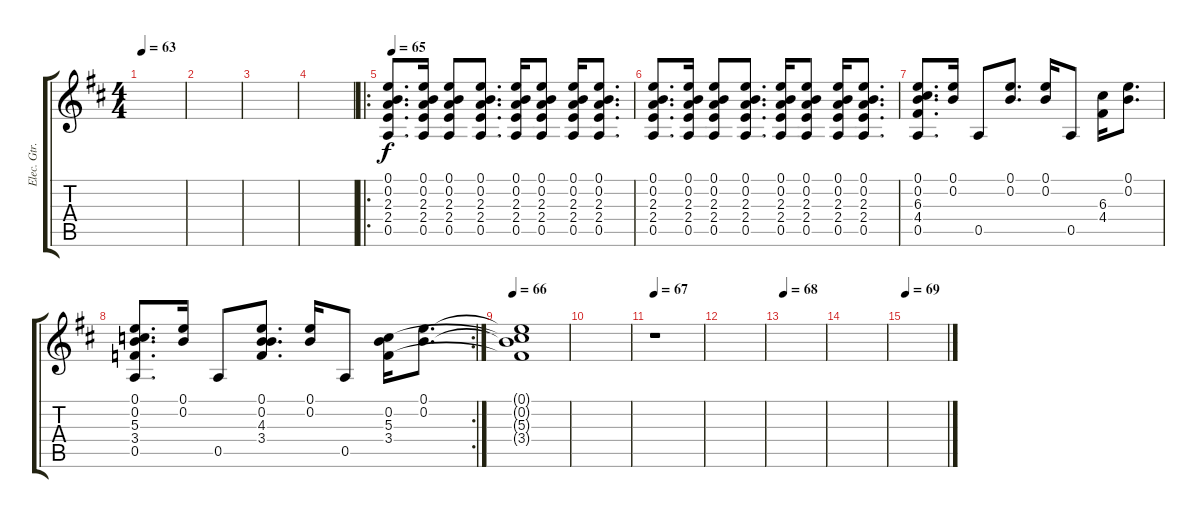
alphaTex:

\track ("Elec. Gtr. 2" "Elec. Gtr.") {instrument acousticguitarsteel}
\staff {score tabs}
\tuning (E4 B3 G3 D3 A2 E2) {hide}
\ts (4 4)
\tempo 63
\clef g2
\ks d
|
|
|
|
\ro
\tempo 65
(0.1 0.2 2.3 2.4 0.5).8{d volume 13 instrument acousticguitarsteel} (0.1 0.2 2.3 2.4 0.5).16 (0.1 0.2 2.3 2.4 0.5).8 (0.1 0.2 2.3 2.4 0.5).8{d} (0.1 0.2 2.3 2.4 0.5).16 (0.1 0.2 2.3 2.4 0.5).8 (0.1 0.2 2.3 2.4 0.5).16 (0.1 0.2 2.3 2.4 0.5).8{d} |
(0.1 0.2 2.3 2.4 0.5).8{d} (0.1 0.2 2.3 2.4 0.5).16 (0.1 0.2 2.3 2.4 0.5).8 (0.1 0.2 2.3 2.4 0.5).8{d} (0.1 0.2 2.3 2.4 0.5).16 (0.1 0.2 2.3 2.4 0.5).8 (0.1 0.2 2.3 2.4 0.5).16 (0.1 0.2 2.3 2.4 0.5).8{d} |
(0.1 0.2 6.3 4.4 0.5).8{d} (0.1 0.2).16 0.5.8 (0.1 0.2).8{d} (0.1 0.2).16 0.5.8 (6.3 4.4).16 (0.1 0.2).8{d} |
\rc 2
(0.1 0.2 5.3 3.4 0.5).8{d} (0.1 0.2).16 0.5.8 (0.1 0.2 4.3 3.4).8{d} (0.1 0.2).16 0.5.8 (0.2 5.3 3.4).16 (0.1 0.2).8{d} |
\tempo 66
(0.1{t} 0.2{t} 5.3{t} 3.4{t}).1 |
|
\tempo 67
r.1 |
|
\tempo 68
|
|
\tempo 69
